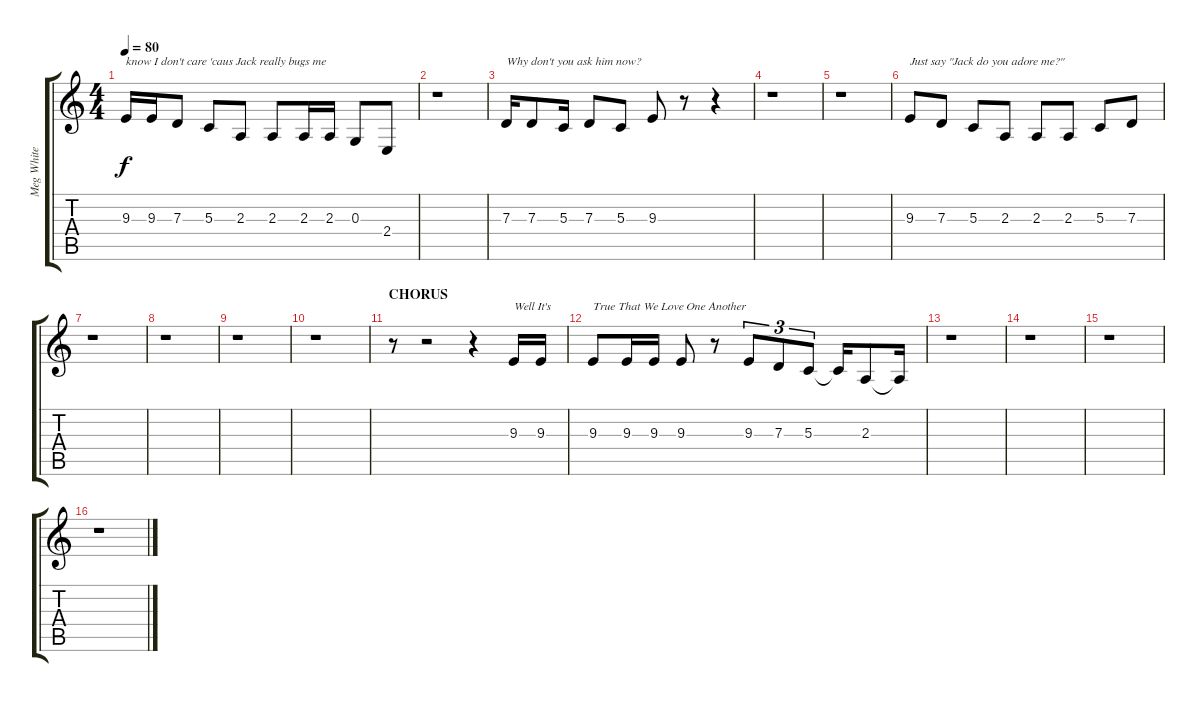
\track ("Meg White (Voice)" "Meg White ") {instrument lead6voice}
\staff {score tabs}
\tuning (E4 B3 G3 D3 A2 E2) {hide}
\ts (4 4)
\tempo 80
\clef g2
\ks c
9.3.16{txt "know I don't care 'caus Jack really bugs me" dy f} 9.3.16 7.3.8 5.3.8 2.3.8 2.3.8 2.3.16 2.3.16 0.3.8 2.4.8 |
r.1 |
7.3.16{txt "Why don't you ask him now?"} 7.3.8 5.3.16 7.3.8 5.3.8 9.3.8 r.8 r.4 |
r.1 |
r.1 |
9.3.8{txt "Just say \"Jack do you adore me?\""} 7.3.8 5.3.8 2.3.8 2.3.8 2.3.8 5.3.8 7.3.8 |
r.1 |
r.1 |
r.1 |
r.1 |
\section ("" "CHORUS")
r.8 r.2 r.4 9.3.16{txt "Well It's"} 9.3.16 |
9.3.8{txt "True That We Love One Another"} 9.3.16 9.3.16 9.3.8 r.8 9.3.8{tu (3 2)} 7.3.8{tu (3 2)} 5.3.8{tu (3 2)} 5.3{t}.16 2.3.8 2.3{t}.16 |
r.1 |
r.1 |
r.1 |
r.1
